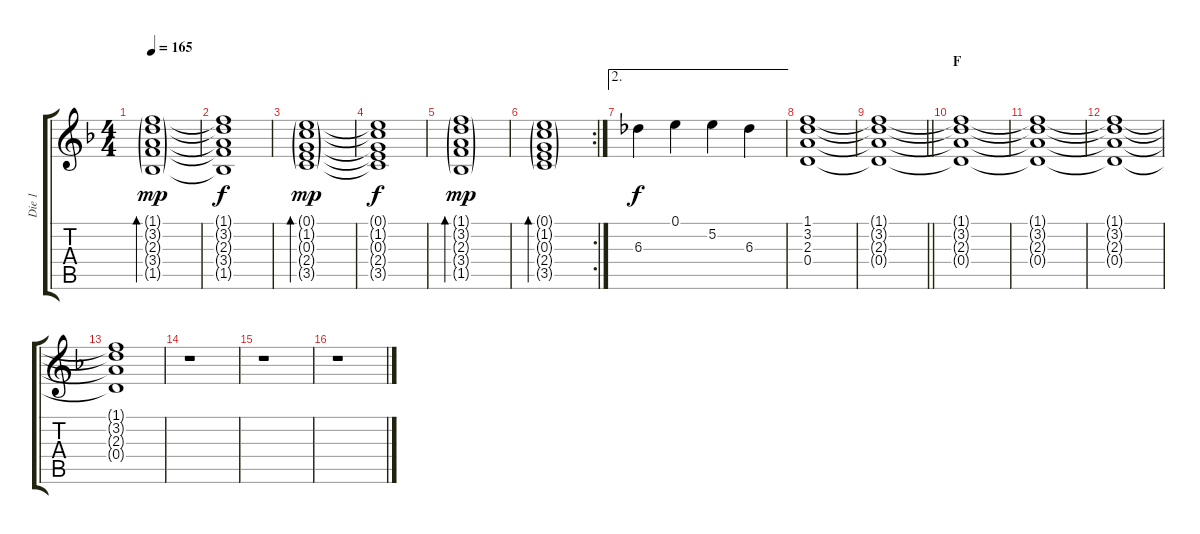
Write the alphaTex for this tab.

\track ("Die 1" "Die 1") {instrument distortionguitar}
\staff {score tabs}
\tuning (E4 B3 G3 D3 A2 E2) {hide}
\ts (4 4)
\tempo 165
\clef g2
\ks dminor
(1.1{g} 3.2{g} 2.3{g} 3.4{g} 1.5{g}).1{bd 120 dy mp} |
(1.1{t} 3.2{t} 2.3{t} 3.4{t} 1.5{t}).1{dy f} |
(0.1{g} 1.2{g} 0.3{g} 2.4{g} 3.5{g}).1{bd 120 dy mp} |
(0.1{t} 1.2{t} 0.3{t} 2.4{t} 3.5{t}).1{dy f} |
(1.1{g} 3.2{g} 2.3{g} 3.4{g} 1.5{g}).1{bd 120 dy mp} |
\rc 2
(0.1{g} 1.2{g} 0.3{g} 2.4{g} 3.5{g}).1{bd 120} |
\ae 2
6.3.4{dy f} 0.1.4 5.2.4 6.3.4 |
(1.1 3.2 2.3 0.4).1{volume 12} |
\barLineRight lightlight
(1.1{t} 3.2{t} 2.3{t} 0.4{t}).1{volume 0} |
\section ("" "F")
(1.1{t} 3.2{t} 2.3{t} 0.4{t}).1 |
(1.1{t} 3.2{t} 2.3{t} 0.4{t}).1 |
(1.1{t} 3.2{t} 2.3{t} 0.4{t}).1 |
(1.1{t} 3.2{t} 2.3{t} 0.4{t}).1 |
r.1 |
r.1 |
r.1{volume 15}
